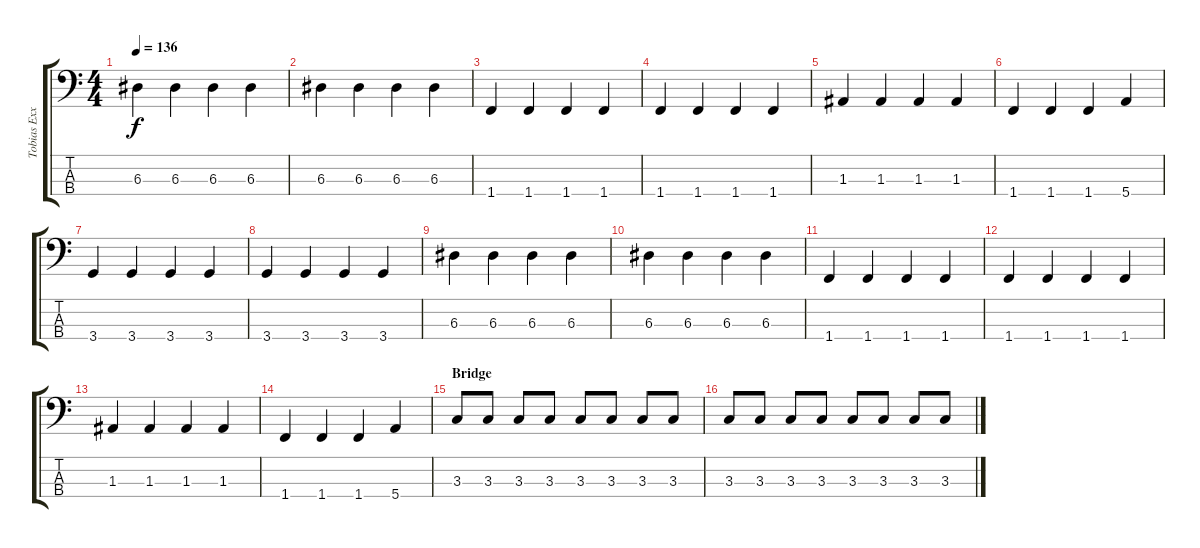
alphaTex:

\track ("Tobias Exxel" "Tobias Exx") {instrument electricbasspick}
\staff {score tabs}
\tuning (G2 D2 A1 E1) {hide}
\ts (4 4)
\tempo 136
\clef f4
\ks c
6.3.4{dy f} 6.3.4 6.3.4 6.3.4 |
6.3.4 6.3.4 6.3.4 6.3.4 |
1.4.4 1.4.4 1.4.4 1.4.4 |
1.4.4 1.4.4 1.4.4 1.4.4 |
1.3.4 1.3.4 1.3.4 1.3.4 |
1.4.4 1.4.4 1.4.4 5.4.4 |
3.4.4 3.4.4 3.4.4 3.4.4 |
3.4.4 3.4.4 3.4.4 3.4.4 |
6.3.4 6.3.4 6.3.4 6.3.4 |
6.3.4 6.3.4 6.3.4 6.3.4 |
1.4.4 1.4.4 1.4.4 1.4.4 |
1.4.4 1.4.4 1.4.4 1.4.4 |
1.3.4 1.3.4 1.3.4 1.3.4 |
1.4.4 1.4.4 1.4.4 5.4.4 |
\section ("" "Bridge")
3.3.8 3.3.8 3.3.8 3.3.8 3.3.8 3.3.8 3.3.8 3.3.8 |
3.3.8 3.3.8 3.3.8 3.3.8 3.3.8 3.3.8 3.3.8 3.3.8
